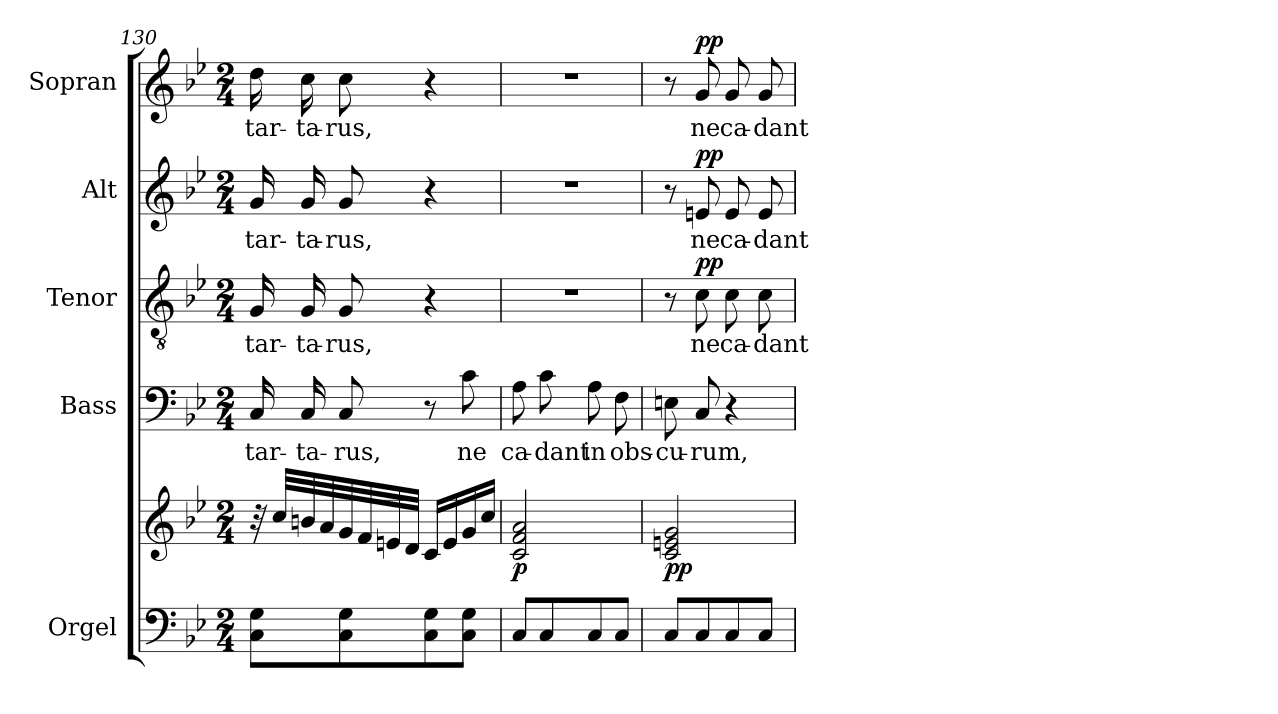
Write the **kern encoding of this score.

**kern	**kern	**dynam	**kern	**text	**kern	**text	**dynam	**kern	**text	**dynam	**kern	**text	**dynam
*part5	*part5	*part5	*part4	*part4	*part3	*part3	*part3	*part2	*part2	*part2	*part1	*part1	*part1
*staff6	*staff5	*staff5/6	*staff4	*staff4	*staff3	*staff3	*staff3	*staff2	*staff2	*staff2	*staff1	*staff1	*staff1
*I"Orgel	*	*	*I"Bass	*	*I"Tenor	*	*	*I"Alt	*	*	*I"Sopran	*	*
*I'Org.	*	*	*I'B.	*	*I'T.	*	*	*I'A.	*	*	*I'S.	*	*
*clefF4	*clefG2	*	*clefF4	*	*clefGv2	*	*	*clefG2	*	*	*clefG2	*	*
*k[b-e-]	*k[b-e-]	*	*k[b-e-]	*	*k[b-e-]	*	*	*k[b-e-]	*	*	*k[b-e-]	*	*
*B-:	*B-:	*	*B-:	*	*B-:	*	*	*B-:	*	*	*B-:	*	*
*M2/4	*M2/4	*	*M2/4	*	*M2/4	*	*	*M2/4	*	*	*M2/4	*	*
=130	=130	=130	=130	=130	=130	=130	=130	=130	=130	=130	=130	=130	=130
!	!	!	!	!LO:LY:b	!	!LO:LY:b	!	!	!LO:LY:b	!	!	!LO:LY:b	!
8C\ 8G\L	32r	.	16C/	tar-	16G/	tar-	.	16g/	tar-	.	16dd\	tar-	.
.	32cc/LLL	.	.	.	.	.	.	.	.	.	.	.	.
!	!	!	!	!LO:LY:b	!	!LO:LY:b	!	!	!LO:LY:b	!	!	!LO:LY:b	!
.	32bn/	.	16C/	-ta-	16G/	-ta-	.	16g/	-ta-	.	16cc\	-ta-	.
.	32a/	.	.	.	.	.	.	.	.	.	.	.	.
!	!	!	!	!LO:LY:b	!	!LO:LY:b	!	!	!LO:LY:b	!	!	!LO:LY:b	!
8C\ 8G\	32g/	.	8C/	-rus,	8G/	-rus,	.	8g/	-rus,	.	8cc\	-rus,	.
.	32f/	.	.	.	.	.	.	.	.	.	.	.	.
.	32en/	.	.	.	.	.	.	.	.	.	.	.	.
.	32d/JJJ	.	.	.	.	.	.	.	.	.	.	.	.
8C\ 8G\	16c/LL	.	8r	.	4r	.	.	4r	.	.	4r	.	.
.	16e/	.	.	.	.	.	.	.	.	.	.	.	.
!	!	!	!	!LO:LY:b	!	!	!	!	!	!	!	!	!
8C\ 8G\J	16g/	.	8c\	ne	.	.	.	.	.	.	.	.	.
.	16cc/JJ	.	.	.	.	.	.	.	.	.	.	.	.
=131	=131	=131	=131	=131	=131	=131	=131	=131	=131	=131	=131	=131	=131
!	!	!LO:DY:b	!	!LO:LY:b	!	!	!	!	!	!	!	!	!
8C/L	2c/ 2f/ 2a/	p	8A\	ca-	2r	.	.	2r	.	.	2r	.	.
!	!	!	!	!LO:LY:b	!	!	!	!	!	!	!	!	!
8C/	.	.	8c\	-dant	.	.	.	.	.	.	.	.	.
!	!	!	!	!LO:LY:b	!	!	!	!	!	!	!	!	!
8C/	.	.	8A\	in	.	.	.	.	.	.	.	.	.
!	!	!	!	!LO:LY:b	!	!	!	!	!	!	!	!	!
8C/J	.	.	8F\	obs-	.	.	.	.	.	.	.	.	.
=132	=132	=132	=132	=132	=132	=132	=132	=132	=132	=132	=132	=132	=132
!	!	!LO:DY:b	!	!LO:LY:b	!	!	!	!	!	!	!	!	!
8C/L	2c/ 2en/ 2g/	pp	8En\	-cu-	8r	.	.	8r	.	.	8r	.	.
!	!	!	!	!LO:LY:b	!	!LO:LY:b	!LO:DY:a	!	!LO:LY:b	!LO:DY:a	!	!LO:LY:b	!LO:DY:a
8C/	.	.	8C/	-rum,	8c\	ne	pp	8en/	ne	pp	8g/	ne	pp
!	!	!	!	!	!	!LO:LY:b	!	!	!LO:LY:b	!	!	!LO:LY:b	!
8C/	.	.	4r	.	8c\	ca-	.	8e/	ca-	.	8g/	ca-	.
!	!	!	!	!	!	!LO:LY:b	!	!	!LO:LY:b	!	!	!LO:LY:b	!
8C/J	.	.	.	.	8c\	-dant	.	8e/	-dant	.	8g/	-dant	.
=	=	=	=	=	=	=	=	=	=	=	=	=	=
*-	*-	*-	*-	*-	*-	*-	*-	*-	*-	*-	*-	*-	*-
